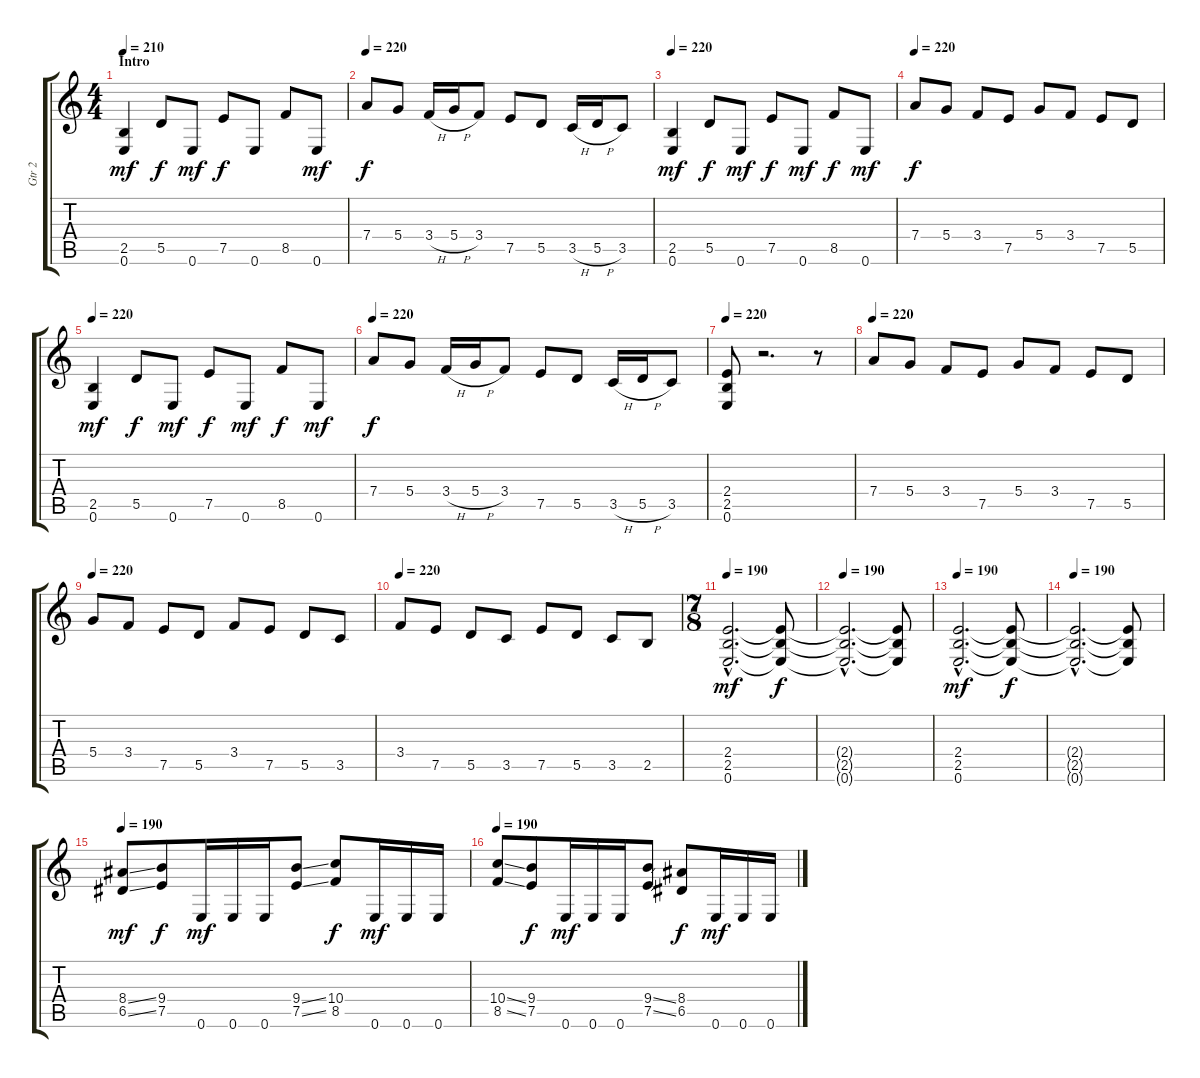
\track ("Gtr 2" "Gtr 2") {instrument distortionguitar}
\staff {score tabs}
\tuning (E4 B3 G3 D3 A2 E2) {hide}
\ts (4 4)
\section ("" "Intro")
\tempo 210
\tempo 220
\tempo 210
\clef g2
\ks c
(2.5 0.6).4{dy mf instrument distortionguitar} 5.5.8{dy f} 0.6.8{dy mf} 7.5.8{dy f} 0.6.8 8.5.8 0.6.8{dy mf} |
\tempo 220
7.4.8{dy f} 5.4.8 3.4{h}.16 5.4{h}.16 3.4.8 7.5.8 5.5.8 3.5{h}.16 5.5{h}.16 3.5.8 |
\tempo 220
(2.5 0.6).4{dy mf} 5.5.8{dy f} 0.6.8{dy mf} 7.5.8{dy f} 0.6.8{dy mf} 8.5.8{dy f} 0.6.8{dy mf} |
\tempo 220
7.4.8{dy f} 5.4.8 3.4.8 7.5.8 5.4.8 3.4.8 7.5.8 5.5.8 |
\tempo 220
(2.5 0.6).4{dy mf} 5.5.8{dy f} 0.6.8{dy mf} 7.5.8{dy f} 0.6.8{dy mf} 8.5.8{dy f} 0.6.8{dy mf} |
\tempo 220
7.4.8{dy f} 5.4.8 3.4{h}.16 5.4{h}.16 3.4.8 7.5.8 5.5.8 3.5{h}.16 5.5{h}.16 3.5.8 |
\tempo 220
(2.4 2.5 0.6).8 r.2{d} r.8 |
\tempo 220
7.4.8 5.4.8 3.4.8 7.5.8 5.4.8 3.4.8 7.5.8 5.5.8 |
\tempo 220
5.4.8 3.4.8 7.5.8 5.5.8 3.4.8 7.5.8 5.5.8 3.5.8 |
\tempo 220
3.4.8 7.5.8 5.5.8 3.5.8 7.5.8 5.5.8 3.5.8 2.5.8 |
\ts (7 8)
\tempo 190
(2.4{hac} 2.5{hac} 0.6{hac}).2{d dy mf} (2.4{t} 2.5{t} 0.6{t}).8{dy f} |
\tempo 190
(2.4{hac t} 2.5{hac t} 0.6{hac t}).2{d} (2.4{t} 2.5{t} 0.6{t}).8 |
\tempo 190
(2.4{hac} 2.5{hac} 0.6{hac}).2{d dy mf} (2.4{t} 2.5{t} 0.6{t}).8{dy f} |
\tempo 190
(2.4{hac t} 2.5{hac t} 0.6{hac t}).2{d} (2.4{t} 2.5{t} 0.6{t}).8 |
\tempo 190
(8.4{ss} 6.5{ss}).8{dy mf} (9.4 7.5).8{dy f} 0.6.16{dy mf} 0.6.16 0.6.16 (9.4{ss} 7.5{ss}).8 (10.4 8.5).8{dy f} 0.6.16{dy mf} 0.6.16 0.6.16 |
\tempo 190
(10.4{ss} 8.5{ss}).8 (9.4 7.5).8{dy f} 0.6.16{dy mf} 0.6.16 0.6.16 (9.4{ss} 7.5{ss}).8 (8.4 6.5).8{dy f} 0.6.16{dy mf} 0.6.16 0.6.16
